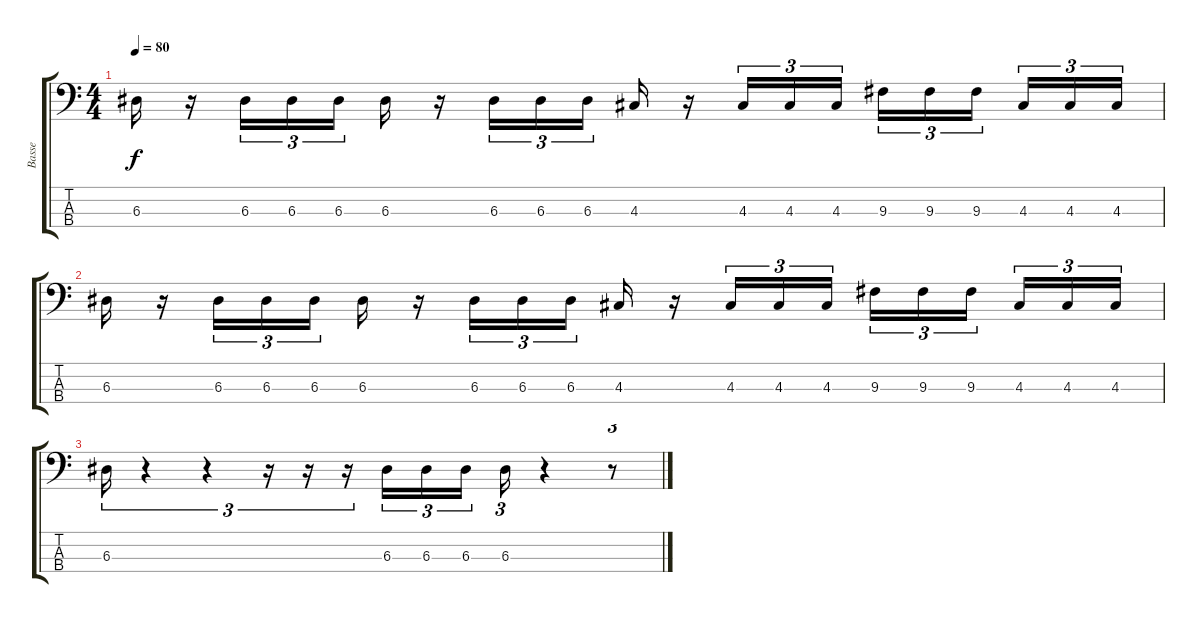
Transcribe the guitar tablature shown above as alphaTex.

\track ("Basse" "Basse") {instrument electricbassfinger}
\staff {score tabs}
\tuning (G2 D2 A1 E1) {hide}
\ts (4 4)
\tempo 80
\clef f4
\ks c
6.3.16{dy f} r.16 6.3.16{tu (3 2)} 6.3.16{tu (3 2)} 6.3.16{tu (3 2)} 6.3.16 r.16 6.3.16{tu (3 2)} 6.3.16{tu (3 2)} 6.3.16{tu (3 2)} 4.3.16 r.16 4.3.16{tu (3 2)} 4.3.16{tu (3 2)} 4.3.16{tu (3 2)} 9.3.16{tu (3 2)} 9.3.16{tu (3 2)} 9.3.16{tu (3 2)} 4.3.16{tu (3 2)} 4.3.16{tu (3 2)} 4.3.16{tu (3 2)} |
6.3.16 r.16 6.3.16{tu (3 2)} 6.3.16{tu (3 2)} 6.3.16{tu (3 2)} 6.3.16 r.16 6.3.16{tu (3 2)} 6.3.16{tu (3 2)} 6.3.16{tu (3 2)} 4.3.16 r.16 4.3.16{tu (3 2)} 4.3.16{tu (3 2)} 4.3.16{tu (3 2)} 9.3.16{tu (3 2)} 9.3.16{tu (3 2)} 9.3.16{tu (3 2)} 4.3.16{tu (3 2)} 4.3.16{tu (3 2)} 4.3.16{tu (3 2)} |
6.3.16{tu (3 2)} r.4{tu (3 2)} r.4{tu (3 2)} r.16{tu (3 2)} r.16{tu (3 2)} r.16{tu (3 2)} 6.3.16{tu (3 2)} 6.3.16{tu (3 2)} 6.3.16{tu (3 2)} 6.3.16{tu (3 2)} r.4 r.8{tu (3 2)}
